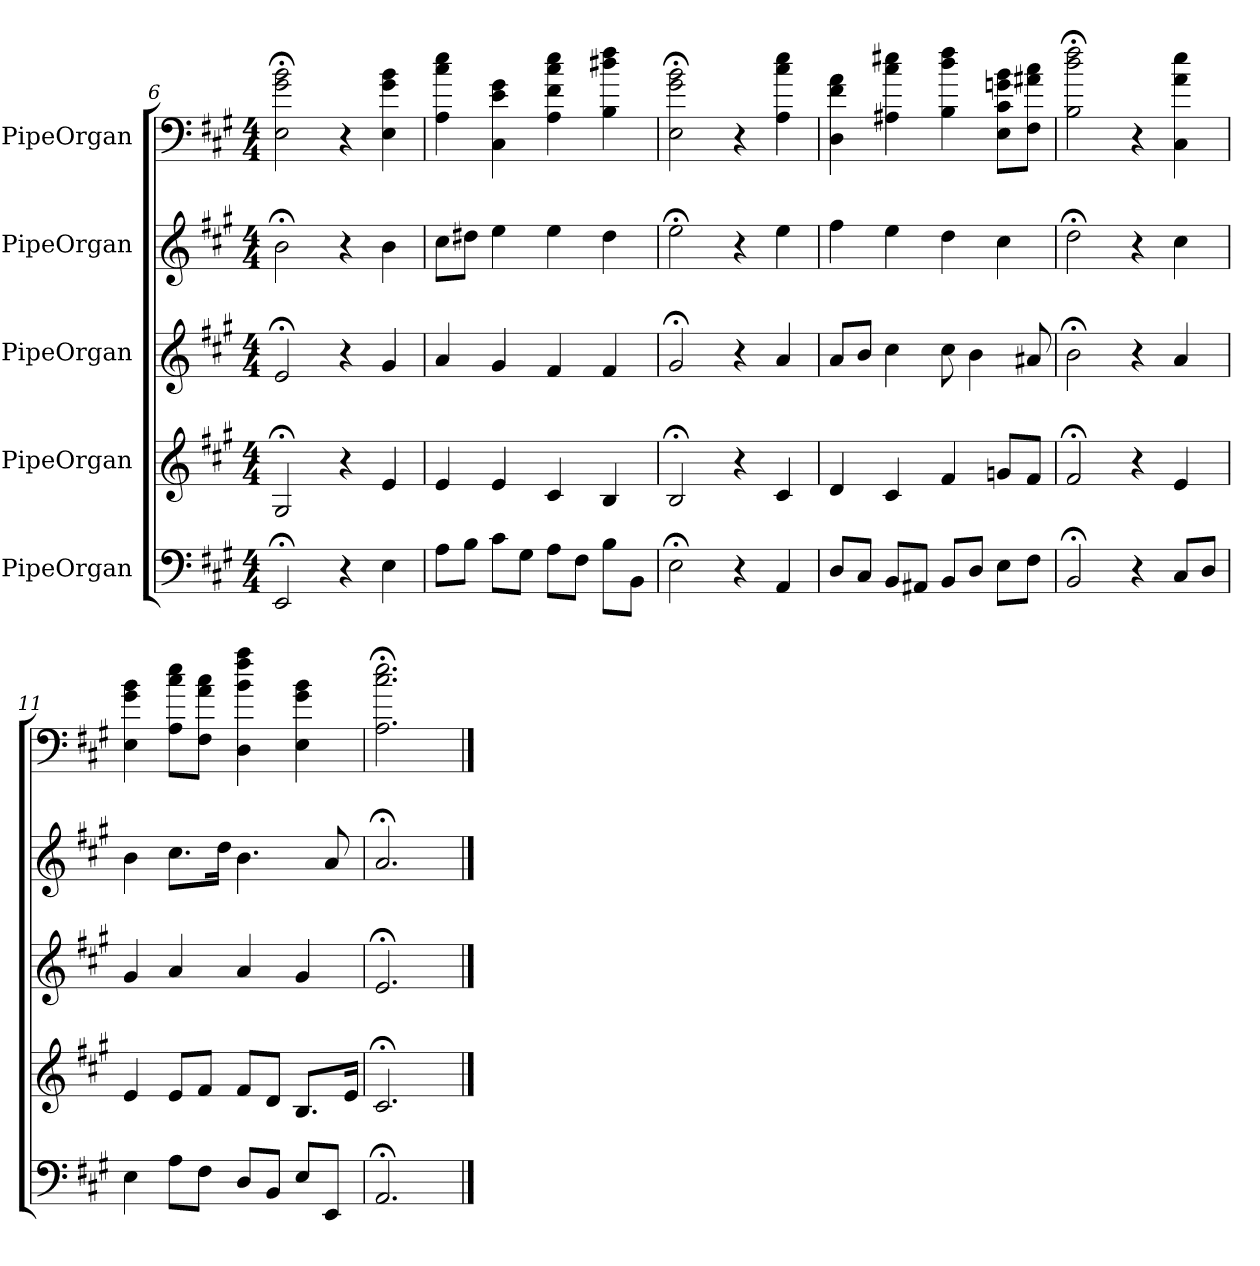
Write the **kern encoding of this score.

**kern	**kern	**kern	**kern	**kern
*part5	*part4	*part3	*part2	*part1
*staff5	*staff4	*staff3	*staff2	*staff1
*I"PipeOrgan	*I"PipeOrgan	*I"PipeOrgan	*I"PipeOrgan	*I"PipeOrgan
*k[f#c#g#]	*k[f#c#g#]	*k[f#c#g#]	*k[f#c#g#]	*k[f#c#g#]
*A:	*A:	*A:	*A:	*A:
*M4/4	*M4/4	*M4/4	*M4/4	*M4/4
=6	=6	=6	=6	=6
2EE;<	2G#;<	2e;<	2b;<	2E;< 2g#;< 2b;<
4r	4r	4r	4r	4r
4E	4e	4g#	4b	4E 4g# 4b
=7	=7	=7	=7	=7
8AL	4e	4a	8cc#L	4A 4cc# 4ee
8BJ	.	.	8dd#XJ	.
8c#L	4e	4g#	4ee	4C# 4e 4g#
8G#J	.	.	.	.
8AL	4c#	4f#	4ee	4A 4f# 4cc# 4ee
8F#J	.	.	.	.
8BL	4B	4f#	4dd#	4B 4dd#X 4ff#
8BBJ	.	.	.	.
=8	=8	=8	=8	=8
2E;<	2B;<	2g#;<	2ee;<	2E;< 2g#;< 2b;<
4r	4r	4r	4r	4r
4AA	4c#	4a	4ee	4A 4cc# 4ee
=9	=9	=9	=9	=9
8DL	4d	8aL	4ff#	4D 4f# 4a
8C#J	.	8bJ	.	.
8BBL	4c#	4cc#	4ee	4A#X 4cc# 4ee#X
8AA#XJ	.	.	.	.
8BBL	4f#	8cc#	4dd	4B 4dd 4ff#
8DJ	.	4b	.	.
8EL	8gnL	.	4cc#	8E 8c# 8gn 8bL
8F#J	8f#J	8a#X	.	8F# 8a#X 8cc#J
=10	=10	=10	=10	=10
2BB;<	2f#;<	2b;<	2dd;<	2B;< 2dd;< 2ff#;<
4r	4r	4r	4r	4r
8C#L	4e	4a	4cc#	4C# 4a 4ee
8DJ	.	.	.	.
=11	=11	=11	=11	=11
4E	4e	4g#	4b	4E 4g# 4b
8AL	8eL	4a	8.cc#L	8A 8cc# 8eeL
8F#J	8f#J	.	.	8F# 8a 8cc#J
.	.	.	16ddJk	.
8DL	8f#L	4a	4.b	4D 4b 4ff# 4aa
8BBJ	8dJ	.	.	.
8EL	8.BL	4g#	.	4E 4g# 4b
8EEJ	.	.	8a	.
.	16eJk	.	.	.
=12	=12	=12	=12	=12
2.AA;<	2.c#;<	2.e;<	2.a;<	2.A;< 2.cc#;< 2.ee;<
==	==	==	==	==
*-	*-	*-	*-	*-
